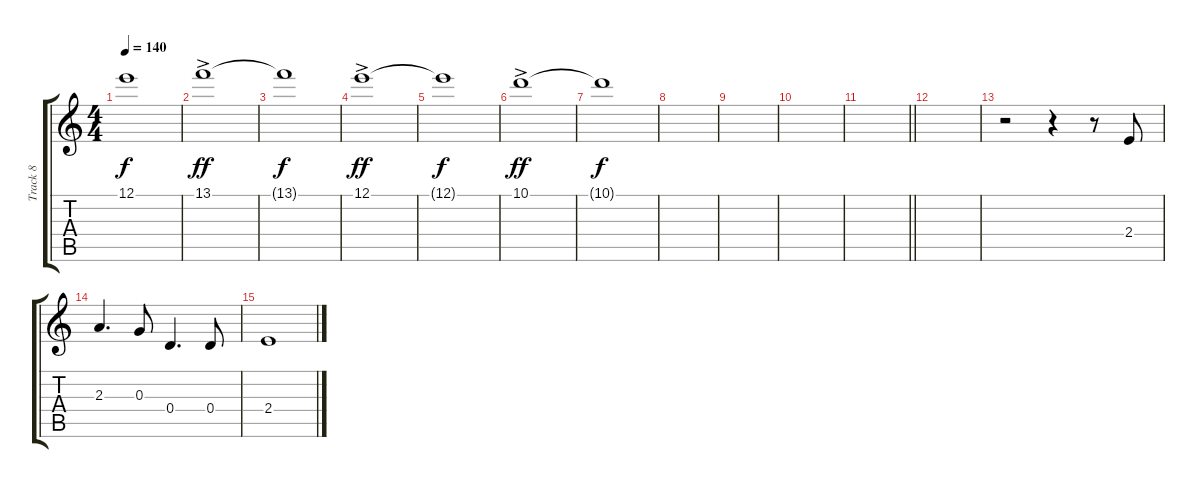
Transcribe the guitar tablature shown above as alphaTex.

\track ("Track 8" "Track 8") {instrument vibraphone}
\staff {score tabs}
\tuning (E5 B4 G4 D4 A3 E3) {hide}
\ts (4 4)
\tempo 140
\clef g2
\ks c
12.1{t}.1{dy f} |
13.1{ac}.1{dy ff} |
13.1{t}.1{dy f} |
12.1{ac}.1{dy ff} |
12.1{t}.1{dy f} |
10.1{ac}.1{dy ff} |
10.1{t}.1{dy f} |
|
|
|
\barLineRight lightlight
|
|
r.2{instrument synthbrass1} r.4 r.8 2.4.8 |
2.3.4{d} 0.3.8 0.4.4{d} 0.4.8 |
2.4.1
